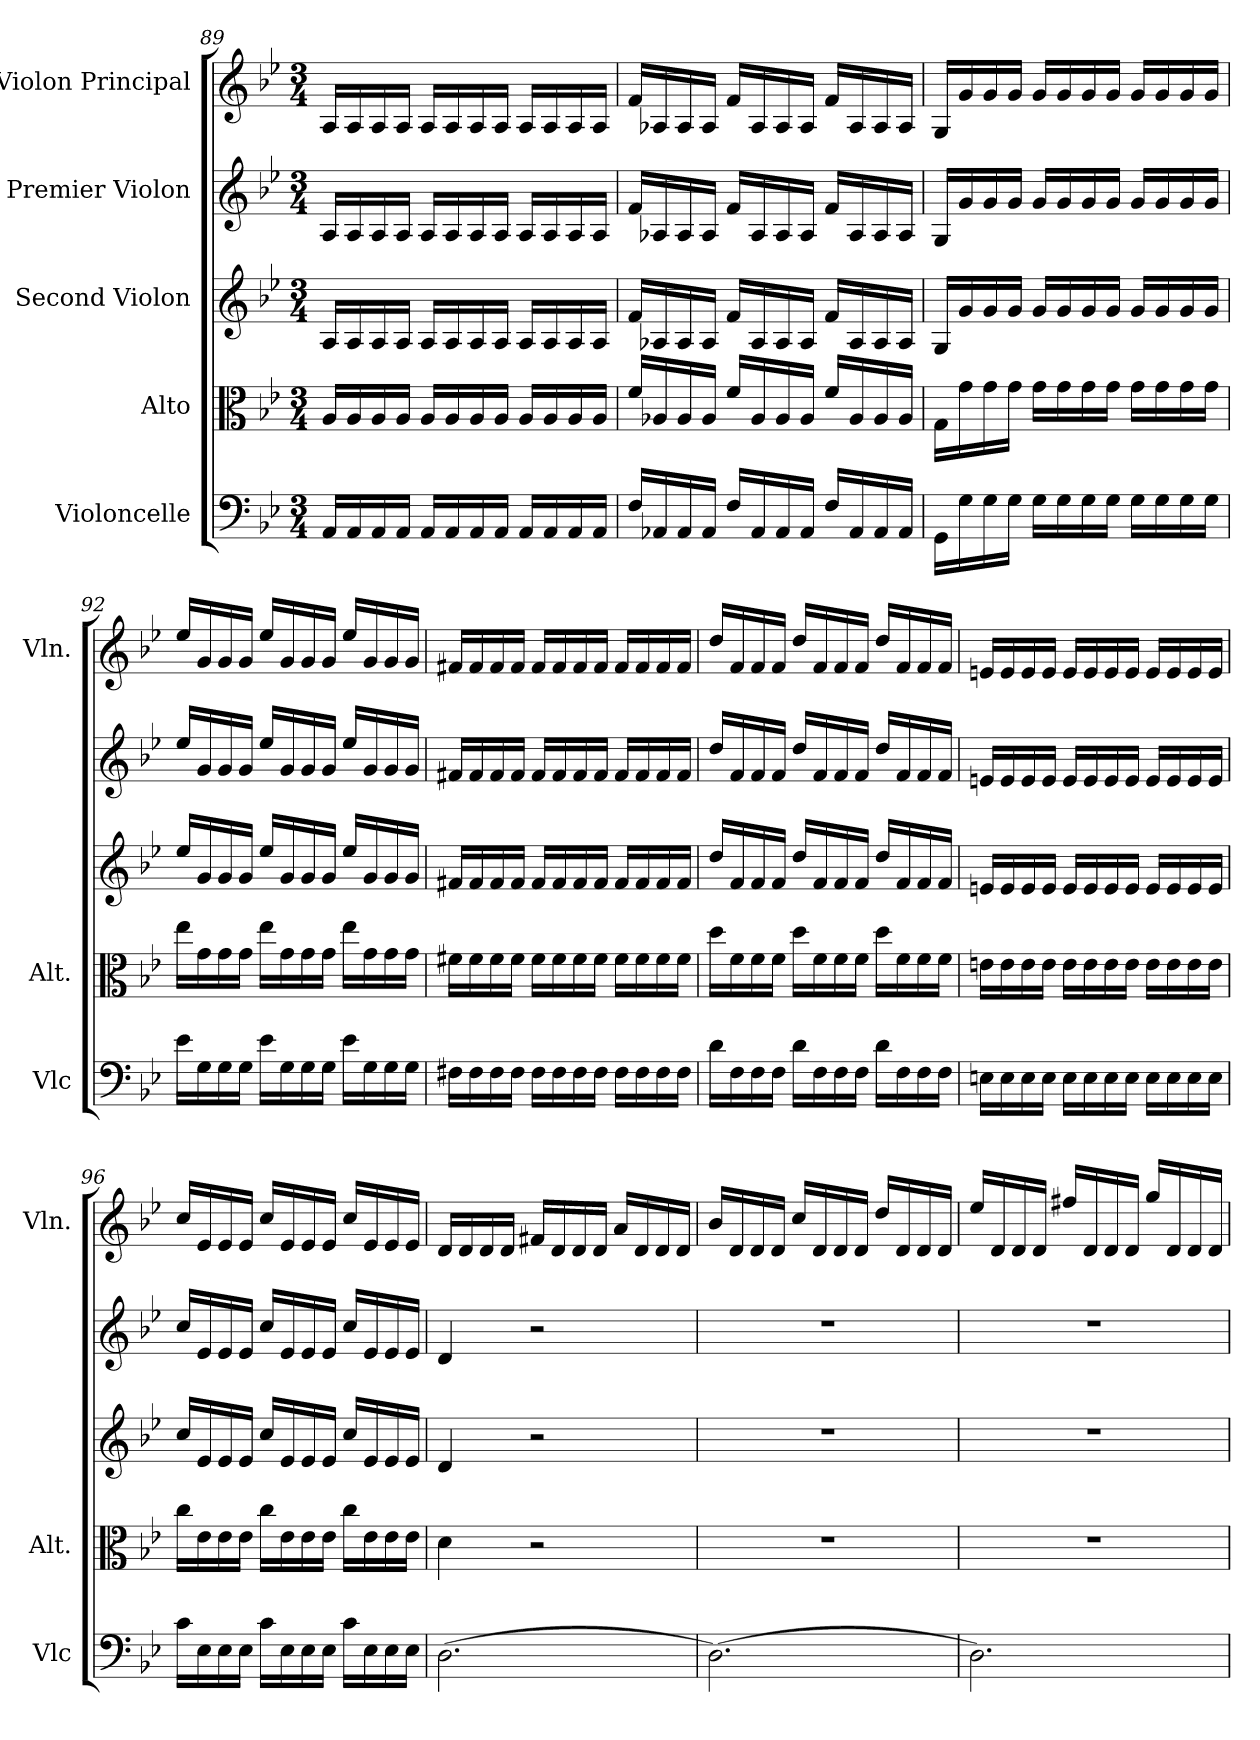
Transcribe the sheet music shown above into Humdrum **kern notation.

**kern	**kern	**kern	**kern	**kern
*part5	*part4	*part3	*part2	*part1
*staff5	*staff4	*staff3	*staff2	*staff1
*I"Violoncelle	*I"Alto	*I"Second Violon	*I"Premier Violon	*I"Violon Principal
*I'Vlc	*I'Alt.	*	*	*I'Vln.
!!LO:LB:g=z
*clefF4	*clefC3	*clefG2	*clefG2	*clefG2
*k[b-e-]	*k[b-e-]	*k[b-e-]	*k[b-e-]	*k[b-e-]
*M3/4	*M3/4	*M3/4	*M3/4	*M3/4
=89	=89	=89	=89	=89
16AA/LL	16A/LL	16A/LL	16A/LL	16A/LL
16AA/	16A/	16A/	16A/	16A/
16AA/	16A/	16A/	16A/	16A/
16AA/JJ	16A/JJ	16A/JJ	16A/JJ	16A/JJ
16AA/LL	16A/LL	16A/LL	16A/LL	16A/LL
16AA/	16A/	16A/	16A/	16A/
16AA/	16A/	16A/	16A/	16A/
16AA/JJ	16A/JJ	16A/JJ	16A/JJ	16A/JJ
16AA/LL	16A/LL	16A/LL	16A/LL	16A/LL
16AA/	16A/	16A/	16A/	16A/
16AA/	16A/	16A/	16A/	16A/
16AA/JJ	16A/JJ	16A/JJ	16A/JJ	16A/JJ
=90	=90	=90	=90	=90
16F/LL	16f/LL	16f/LL	16f/LL	16f/LL
16AA-X/	16A-X/	16A-X/	16A-X/	16A-X/
16AA-/	16A-/	16A-/	16A-/	16A-/
16AA-/JJ	16A-/JJ	16A-/JJ	16A-/JJ	16A-/JJ
16F/LL	16f/LL	16f/LL	16f/LL	16f/LL
16AA-/	16A-/	16A-/	16A-/	16A-/
16AA-/	16A-/	16A-/	16A-/	16A-/
16AA-/JJ	16A-/JJ	16A-/JJ	16A-/JJ	16A-/JJ
16F/LL	16f/LL	16f/LL	16f/LL	16f/LL
16AA-/	16A-/	16A-/	16A-/	16A-/
16AA-/	16A-/	16A-/	16A-/	16A-/
16AA-/JJ	16A-/JJ	16A-/JJ	16A-/JJ	16A-/JJ
=91	=91	=91	=91	=91
16GG\LL	16G\LL	16G/LL	16G/LL	16G/LL
16G\	16g\	16g/	16g/	16g/
16G\	16g\	16g/	16g/	16g/
16G\JJ	16g\JJ	16g/JJ	16g/JJ	16g/JJ
16G\LL	16g\LL	16g/LL	16g/LL	16g/LL
16G\	16g\	16g/	16g/	16g/
16G\	16g\	16g/	16g/	16g/
16G\JJ	16g\JJ	16g/JJ	16g/JJ	16g/JJ
16G\LL	16g\LL	16g/LL	16g/LL	16g/LL
16G\	16g\	16g/	16g/	16g/
16G\	16g\	16g/	16g/	16g/
16G\JJ	16g\JJ	16g/JJ	16g/JJ	16g/JJ
!!LO:PB:g=z
=92	=92	=92	=92	=92
16e-\LL	16ee-\LL	16ee-/LL	16ee-/LL	16ee-/LL
16G\	16g\	16g/	16g/	16g/
16G\	16g\	16g/	16g/	16g/
16G\JJ	16g\JJ	16g/JJ	16g/JJ	16g/JJ
16e-\LL	16ee-\LL	16ee-/LL	16ee-/LL	16ee-/LL
16G\	16g\	16g/	16g/	16g/
16G\	16g\	16g/	16g/	16g/
16G\JJ	16g\JJ	16g/JJ	16g/JJ	16g/JJ
16e-\LL	16ee-\LL	16ee-/LL	16ee-/LL	16ee-/LL
16G\	16g\	16g/	16g/	16g/
16G\	16g\	16g/	16g/	16g/
16G\JJ	16g\JJ	16g/JJ	16g/JJ	16g/JJ
=93	=93	=93	=93	=93
16F#X\LL	16f#X\LL	16f#X/LL	16f#X/LL	16f#X/LL
16F#\	16f#\	16f#/	16f#/	16f#/
16F#\	16f#\	16f#/	16f#/	16f#/
16F#\JJ	16f#\JJ	16f#/JJ	16f#/JJ	16f#/JJ
16F#\LL	16f#\LL	16f#/LL	16f#/LL	16f#/LL
16F#\	16f#\	16f#/	16f#/	16f#/
16F#\	16f#\	16f#/	16f#/	16f#/
16F#\JJ	16f#\JJ	16f#/JJ	16f#/JJ	16f#/JJ
16F#\LL	16f#\LL	16f#/LL	16f#/LL	16f#/LL
16F#\	16f#\	16f#/	16f#/	16f#/
16F#\	16f#\	16f#/	16f#/	16f#/
16F#\JJ	16f#\JJ	16f#/JJ	16f#/JJ	16f#/JJ
=94	=94	=94	=94	=94
16d\LL	16dd\LL	16dd/LL	16dd/LL	16dd/LL
16F\	16f\	16f/	16f/	16f/
16F\	16f\	16f/	16f/	16f/
16F\JJ	16f\JJ	16f/JJ	16f/JJ	16f/JJ
16d\LL	16dd\LL	16dd/LL	16dd/LL	16dd/LL
16F\	16f\	16f/	16f/	16f/
16F\	16f\	16f/	16f/	16f/
16F\JJ	16f\JJ	16f/JJ	16f/JJ	16f/JJ
16d\LL	16dd\LL	16dd/LL	16dd/LL	16dd/LL
16F\	16f\	16f/	16f/	16f/
16F\	16f\	16f/	16f/	16f/
16F\JJ	16f\JJ	16f/JJ	16f/JJ	16f/JJ
!!LO:LB:g=z
=95	=95	=95	=95	=95
16En\LL	16en\LL	16en/LL	16en/LL	16en/LL
16E\	16e\	16e/	16e/	16e/
16E\	16e\	16e/	16e/	16e/
16E\JJ	16e\JJ	16e/JJ	16e/JJ	16e/JJ
16E\LL	16e\LL	16e/LL	16e/LL	16e/LL
16E\	16e\	16e/	16e/	16e/
16E\	16e\	16e/	16e/	16e/
16E\JJ	16e\JJ	16e/JJ	16e/JJ	16e/JJ
16E\LL	16e\LL	16e/LL	16e/LL	16e/LL
16E\	16e\	16e/	16e/	16e/
16E\	16e\	16e/	16e/	16e/
16E\JJ	16e\JJ	16e/JJ	16e/JJ	16e/JJ
=96	=96	=96	=96	=96
16c\LL	16cc\LL	16cc/LL	16cc/LL	16cc/LL
16E-\	16e-\	16e-/	16e-/	16e-/
16E-\	16e-\	16e-/	16e-/	16e-/
16E-\JJ	16e-\JJ	16e-/JJ	16e-/JJ	16e-/JJ
16c\LL	16cc\LL	16cc/LL	16cc/LL	16cc/LL
16E-\	16e-\	16e-/	16e-/	16e-/
16E-\	16e-\	16e-/	16e-/	16e-/
16E-\JJ	16e-\JJ	16e-/JJ	16e-/JJ	16e-/JJ
16c\LL	16cc\LL	16cc/LL	16cc/LL	16cc/LL
16E-\	16e-\	16e-/	16e-/	16e-/
16E-\	16e-\	16e-/	16e-/	16e-/
16E-\JJ	16e-\JJ	16e-/JJ	16e-/JJ	16e-/JJ
=97	=97	=97	=97	=97
(>2.D\	4d\	4d/	4d/	16d/LL
.	.	.	.	16d/
.	.	.	.	16d/
.	.	.	.	16d/JJ
.	2r	2r	2r	16f#X/LL
.	.	.	.	16d/
.	.	.	.	16d/
.	.	.	.	16d/JJ
.	.	.	.	16a/LL
.	.	.	.	16d/
.	.	.	.	16d/
.	.	.	.	16d/JJ
!!LO:PB:g=z
=98	=98	=98	=98	=98
(>2.D\)	2.r	2.r	2.r	16b-/LL
.	.	.	.	16d/
.	.	.	.	16d/
.	.	.	.	16d/JJ
.	.	.	.	16cc/LL
.	.	.	.	16d/
.	.	.	.	16d/
.	.	.	.	16d/JJ
.	.	.	.	16dd/LL
.	.	.	.	16d/
.	.	.	.	16d/
.	.	.	.	16d/JJ
=99	=99	=99	=99	=99
2.D\)	2.r	2.r	2.r	16ee-/LL
.	.	.	.	16d/
.	.	.	.	16d/
.	.	.	.	16d/JJ
.	.	.	.	16ff#X/LL
.	.	.	.	16d/
.	.	.	.	16d/
.	.	.	.	16d/JJ
.	.	.	.	16gg/LL
.	.	.	.	16d/
.	.	.	.	16d/
.	.	.	.	16d/JJ
=	=	=	=	=
*-	*-	*-	*-	*-
